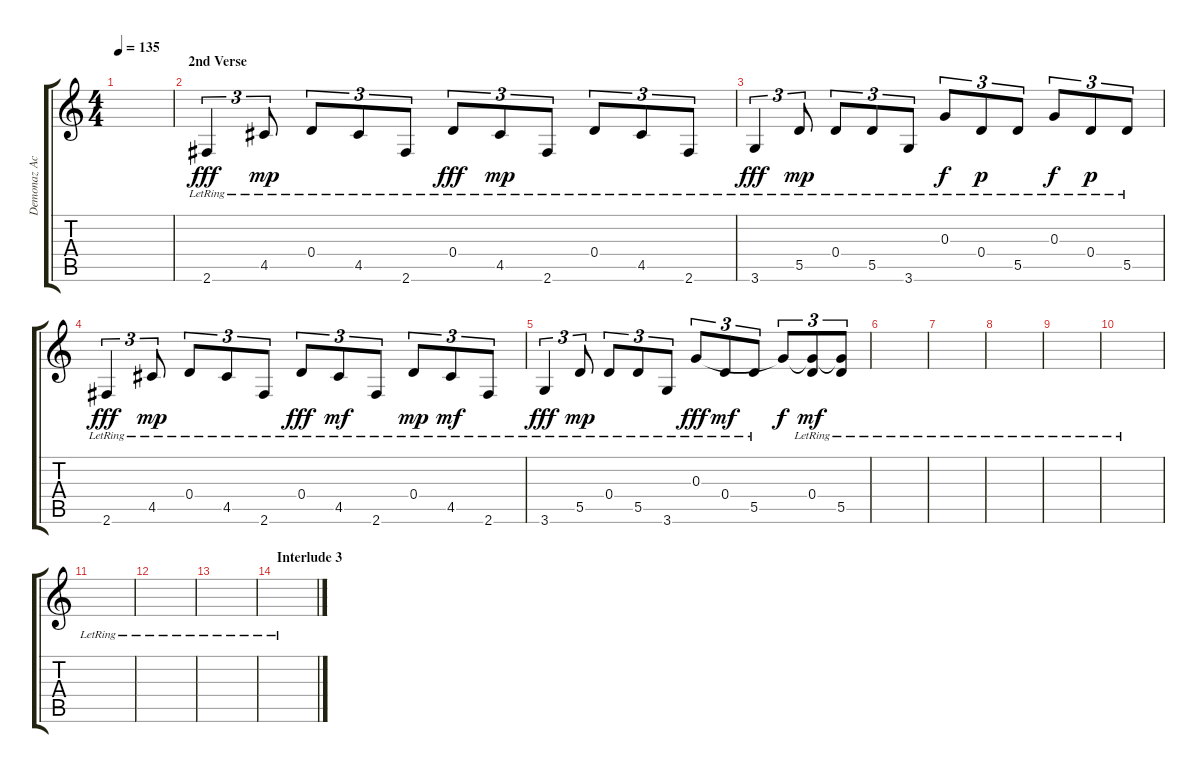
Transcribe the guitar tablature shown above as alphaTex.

\track ("Demonaz Acustic" "Demonaz Ac") {instrument acousticguitarsteel}
\staff {score tabs}
\tuning (E4 B3 G3 D3 A2 E2) {hide}
\ts (4 4)
\tempo 135
\clef g2
\ks c
|
\section ("" "2nd Verse")
2.6{lr}.4{tu (3 2) dy fff volume 14} 4.5{lr}.8{tu (3 2) dy mp} 0.4{lr}.8{tu (3 2)} 4.5{lr}.8{tu (3 2)} 2.6{lr}.8{tu (3 2)} 0.4{lr}.8{tu (3 2) dy fff} 4.5{lr}.8{tu (3 2) dy mp} 2.6{lr}.8{tu (3 2)} 0.4{lr}.8{tu (3 2)} 4.5{lr}.8{tu (3 2)} 2.6{lr}.8{tu (3 2)} |
3.6{lr}.4{tu (3 2) dy fff} 5.5{lr}.8{tu (3 2) dy mp} 0.4{lr}.8{tu (3 2)} 5.5{lr}.8{tu (3 2)} 3.6{lr}.8{tu (3 2)} 0.3{lr}.8{tu (3 2) dy f} 0.4{lr}.8{tu (3 2) dy p} 5.5{lr}.8{tu (3 2)} 0.3{lr}.8{tu (3 2) dy f} 0.4{lr}.8{tu (3 2) dy p} 5.5{lr}.8{tu (3 2)} |
2.6{lr}.4{tu (3 2) dy fff} 4.5{lr}.8{tu (3 2) dy mp} 0.4{lr}.8{tu (3 2)} 4.5{lr}.8{tu (3 2)} 2.6{lr}.8{tu (3 2)} 0.4{lr}.8{tu (3 2) dy fff} 4.5{lr}.8{tu (3 2) dy mf} 2.6{lr}.8{tu (3 2)} 0.4{lr}.8{tu (3 2) dy mp} 4.5{lr}.8{tu (3 2) dy mf} 2.6{lr}.8{tu (3 2)} |
3.6{lr}.4{tu (3 2) dy fff} 5.5{lr}.8{tu (3 2) dy mp} 0.4{lr}.8{tu (3 2)} 5.5{lr}.8{tu (3 2)} 3.6{lr}.8{tu (3 2)} 0.3{lr}.8{tu (3 2) dy fff} 0.4{lr}.8{tu (3 2) dy mf} 5.5{lr}.8{tu (3 2)} 0.3{t}.8{tu (3 2) dy f} (0.3{t} 0.4{lr}).8{tu (3 2) dy mf} (0.3{t} 5.5{lr}).8{tu (3 2)} |
|
|
|
|
|
|
|
|
\section ("" "Interlude 3")
